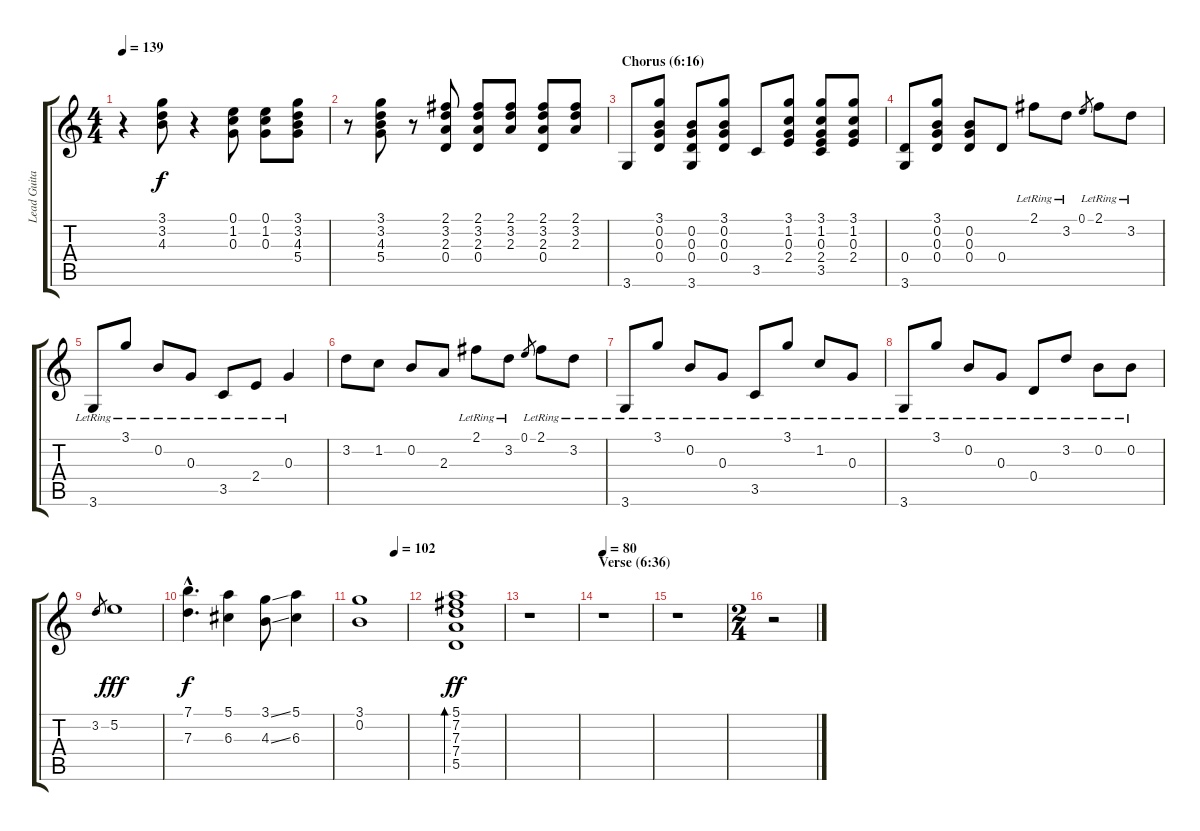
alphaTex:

\track ("Lead Guitar" "Lead Guita") {instrument electricguitarjazz}
\staff {score tabs}
\tuning (E4 B3 G3 D3 A2 E2) {hide}
\ts (4 4)
\tempo 139
\clef g2
\ks c
r.4{dy f} (3.1 3.2 4.3).8 r.4 (0.1 1.2 0.3).8 (0.1 1.2 0.3).8 (3.1 3.2 4.3 5.4).8 |
r.8 (3.1 3.2 4.3 5.4).8 r.8 (2.1 3.2 2.3 0.4).8 (2.1 3.2 2.3 0.4).8 (2.1 3.2 2.3).8 (2.1 3.2 2.3 0.4).8 (2.1 3.2 2.3).8 |
\section ("" "Chorus (6:16)")
3.6.8 (3.1 0.2 0.3 0.4).8 (0.2 0.3 0.4 3.6).8 (3.1 0.2 0.3 0.4).8 3.5.8 (3.1 1.2 0.3 2.4).8 (3.1 1.2 0.3 2.4 3.5).8 (3.1 1.2 0.3 2.4).8 |
(0.4 3.6).8 (3.1 0.2 0.3 0.4).8 (0.2 0.3 0.4).8 0.4.8 2.1{lr}.8 3.2{lr}.8 0.1.8{gr} 2.1{lr}.8 3.2{lr}.8 |
3.6{lr}.8 3.1{lr}.8 0.2{lr}.8 0.3{lr}.8 3.5{lr}.8 2.4{lr}.8 0.3{lr}.4 |
3.2.8 1.2.8 0.2.8 2.3.8 2.1{lr}.8 3.2{lr}.8 0.1.8{gr} 2.1{lr}.8 3.2{lr}.8 |
3.6{lr}.8 3.1{lr}.8 0.2{lr}.8 0.3{lr}.8 3.5{lr}.8 3.1{lr}.8 1.2{lr}.8 0.3{lr}.8 |
3.6{lr}.8 3.1{lr}.8 0.2{lr}.8 0.3{lr}.8 0.4{lr}.8 3.2{lr}.8 0.2{lr}.8 0.2{lr}.8 |
3.2.8{gr} 5.2.1{dy fff} |
(7.1{hac} 7.3{hac}).4{d dy f} (5.1 6.3).4 (3.1{ss} 4.3{ss}).8 (5.1 6.3).4 |
\tempo (102 0.75)
(3.1 0.2).1 |
(5.1 7.2 7.3 7.4 5.5).1{bd 480 dy ff} |
r.1 |
\section ("" "Verse (6:36)")
\tempo 80
r.1 |
r.1 |
\ts (2 4)
r.2
